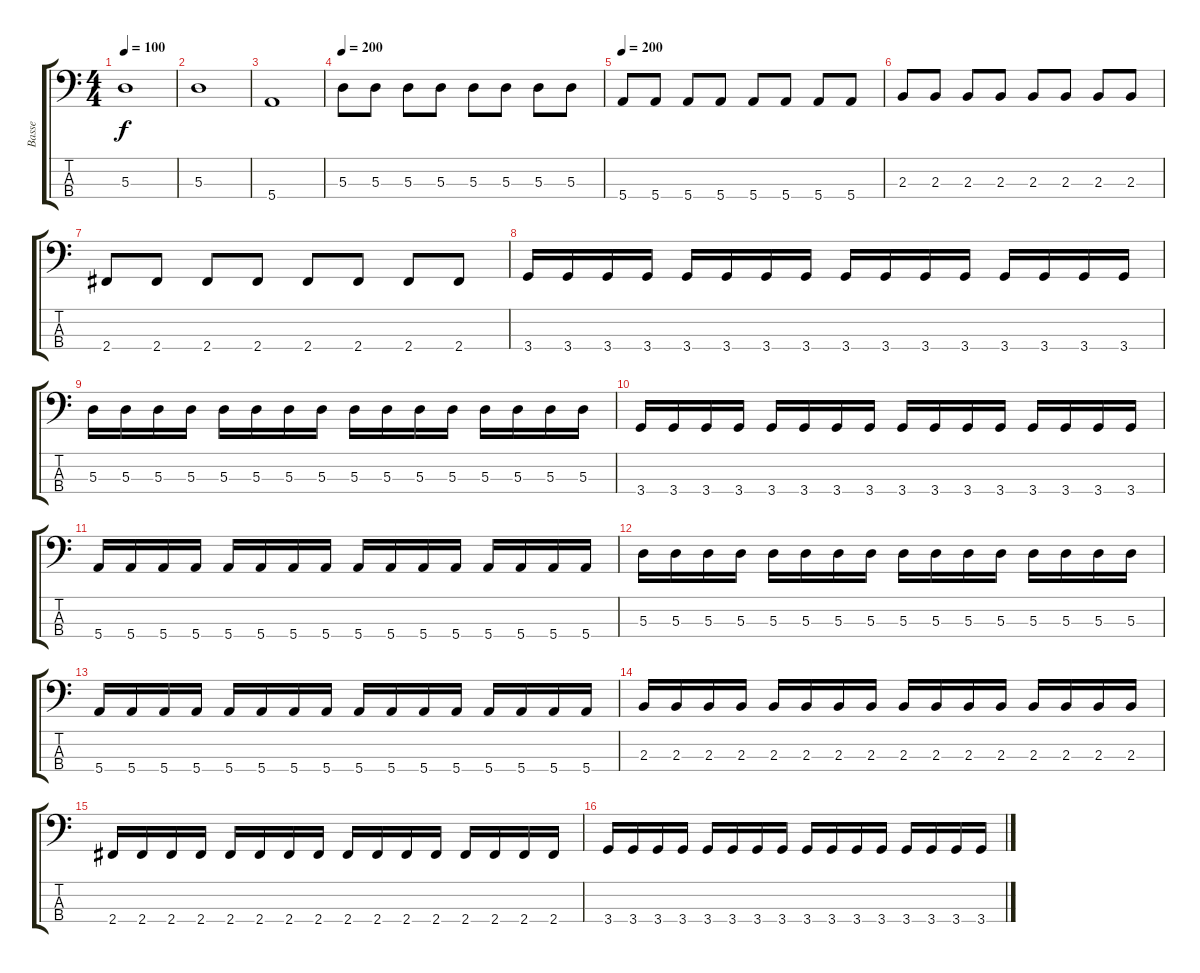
\track ("Basse" "Basse") {instrument electricbassfinger}
\staff {score tabs}
\tuning (G2 D2 A1 E1) {hide}
\ts (4 4)
\tempo 100
\clef f4
\ks c
5.3.1{dy f} |
5.3.1 |
5.4.1 |
\tempo 200
5.3.8 5.3.8 5.3.8 5.3.8 5.3.8 5.3.8 5.3.8 5.3.8 |
\tempo 200
5.4.8 5.4.8 5.4.8 5.4.8 5.4.8 5.4.8 5.4.8 5.4.8 |
2.3.8 2.3.8 2.3.8 2.3.8 2.3.8 2.3.8 2.3.8 2.3.8 |
2.4.8 2.4.8 2.4.8 2.4.8 2.4.8 2.4.8 2.4.8 2.4.8 |
3.4.16 3.4.16 3.4.16 3.4.16 3.4.16 3.4.16 3.4.16 3.4.16 3.4.16 3.4.16 3.4.16 3.4.16 3.4.16 3.4.16 3.4.16 3.4.16 |
5.3.16 5.3.16 5.3.16 5.3.16 5.3.16 5.3.16 5.3.16 5.3.16 5.3.16 5.3.16 5.3.16 5.3.16 5.3.16 5.3.16 5.3.16 5.3.16 |
3.4.16 3.4.16 3.4.16 3.4.16 3.4.16 3.4.16 3.4.16 3.4.16 3.4.16 3.4.16 3.4.16 3.4.16 3.4.16 3.4.16 3.4.16 3.4.16 |
5.4.16 5.4.16 5.4.16 5.4.16 5.4.16 5.4.16 5.4.16 5.4.16 5.4.16 5.4.16 5.4.16 5.4.16 5.4.16 5.4.16 5.4.16 5.4.16 |
5.3.16 5.3.16 5.3.16 5.3.16 5.3.16 5.3.16 5.3.16 5.3.16 5.3.16 5.3.16 5.3.16 5.3.16 5.3.16 5.3.16 5.3.16 5.3.16 |
5.4.16 5.4.16 5.4.16 5.4.16 5.4.16 5.4.16 5.4.16 5.4.16 5.4.16 5.4.16 5.4.16 5.4.16 5.4.16 5.4.16 5.4.16 5.4.16 |
2.3.16 2.3.16 2.3.16 2.3.16 2.3.16 2.3.16 2.3.16 2.3.16 2.3.16 2.3.16 2.3.16 2.3.16 2.3.16 2.3.16 2.3.16 2.3.16 |
2.4.16 2.4.16 2.4.16 2.4.16 2.4.16 2.4.16 2.4.16 2.4.16 2.4.16 2.4.16 2.4.16 2.4.16 2.4.16 2.4.16 2.4.16 2.4.16 |
3.4.16 3.4.16 3.4.16 3.4.16 3.4.16 3.4.16 3.4.16 3.4.16 3.4.16 3.4.16 3.4.16 3.4.16 3.4.16 3.4.16 3.4.16 3.4.16
